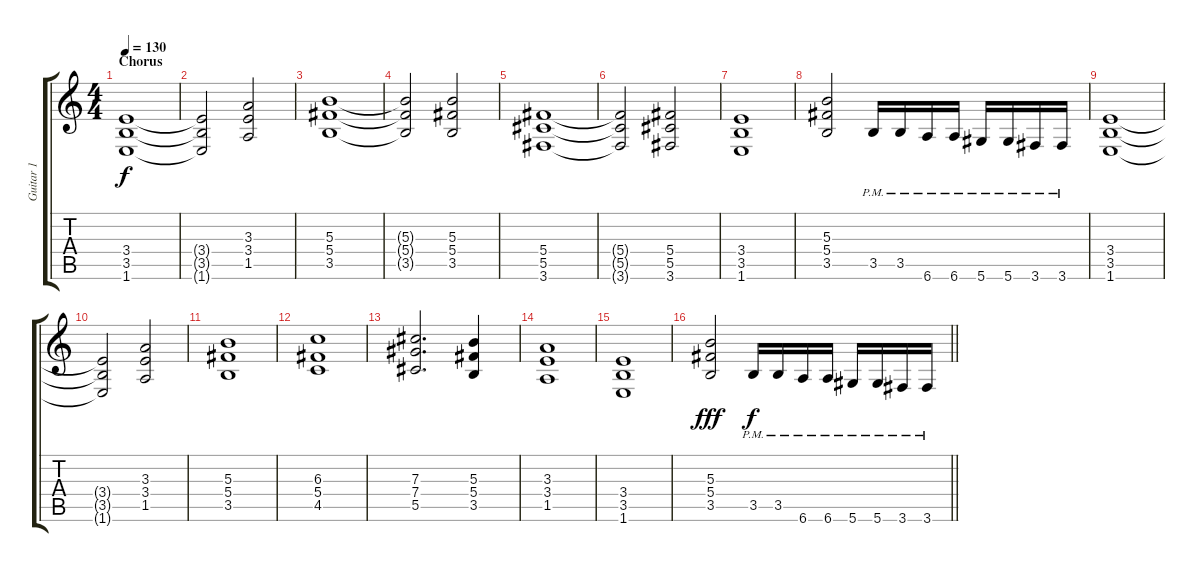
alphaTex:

\track ("Guitar 1" "Guitar 1") {instrument distortionguitar}
\staff {score tabs}
\tuning (Eb4 Bb3 Gb3 Db3 Ab2 Eb2) {hide}
\ts (4 4)
\section ("" "Chorus")
\tempo 130
\clef g2
\ks c
(3.4 3.5 1.6).1{dy f} |
(3.4{t} 3.5{t} 1.6{t}).2 (3.3 3.4 1.5).2 |
(5.3 5.4 3.5).1 |
(5.3{t} 5.4{t} 3.5{t}).2 (5.3 5.4 3.5).2 |
(5.4 5.5 3.6).1 |
(5.4{t} 5.5{t} 3.6{t}).2 (5.4 5.5 3.6).2 |
(3.4 3.5 1.6).1 |
(5.3 5.4 3.5).2 3.5{pm}.16 3.5{pm}.16 6.6{pm}.16 6.6{pm}.16 5.6{pm}.16 5.6{pm}.16 3.6{pm}.16 3.6{pm}.16 |
(3.4 3.5 1.6).1 |
(3.4{t} 3.5{t} 1.6{t}).2 (3.3 3.4 1.5).2 |
(5.3 5.4 3.5).1 |
(6.3 5.4 4.5).1 |
(7.3 7.4 5.5).2{d} (5.3 5.4 3.5).4 |
(3.3 3.4 1.5).1 |
(3.4 3.5 1.6).1 |
\barLineRight lightlight
(5.3 5.4 3.5).2{dy fff} 3.5{pm}.16{dy f} 3.5{pm}.16 6.6{pm}.16 6.6{pm}.16 5.6{pm}.16 5.6{pm}.16 3.6{pm}.16 3.6{pm}.16
